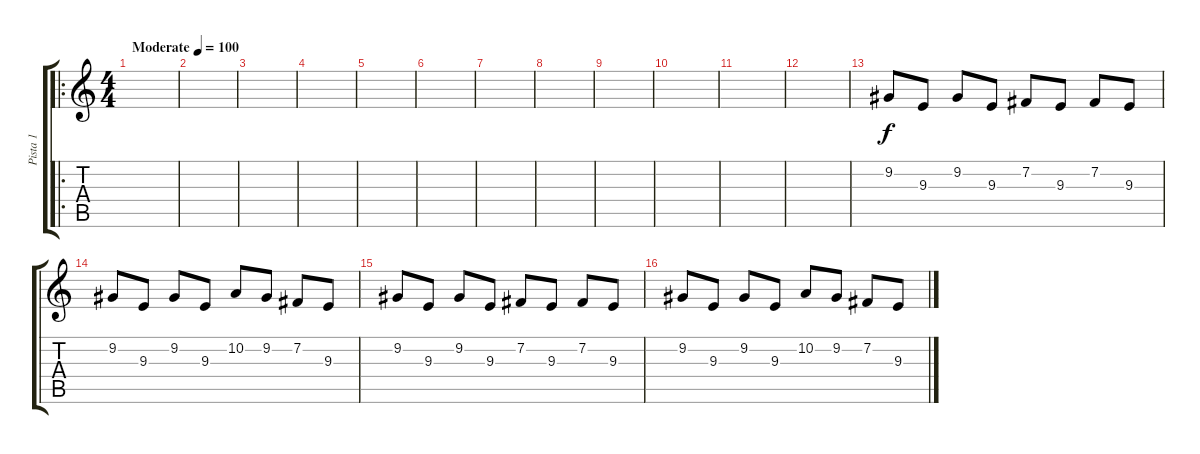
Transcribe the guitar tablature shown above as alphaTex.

\track ("Pista 1" "Pista 1") {instrument brightacousticpiano}
\staff {score tabs}
\tuning (E4 B3 G3 D3 A2 E2) {hide}
\ro
\ts (4 4)
\tempo (100 "Moderate")
\clef g2
\ks c
|
|
|
|
|
|
|
|
|
|
|
|
9.2.8 9.3.8 9.2.8 9.3.8 7.2.8 9.3.8 7.2.8 9.3.8 |
9.2.8 9.3.8 9.2.8 9.3.8 10.2.8 9.2.8 7.2.8 9.3.8 |
9.2.8 9.3.8 9.2.8 9.3.8 7.2.8 9.3.8 7.2.8 9.3.8 |
9.2.8 9.3.8 9.2.8 9.3.8 10.2.8 9.2.8 7.2.8 9.3.8
